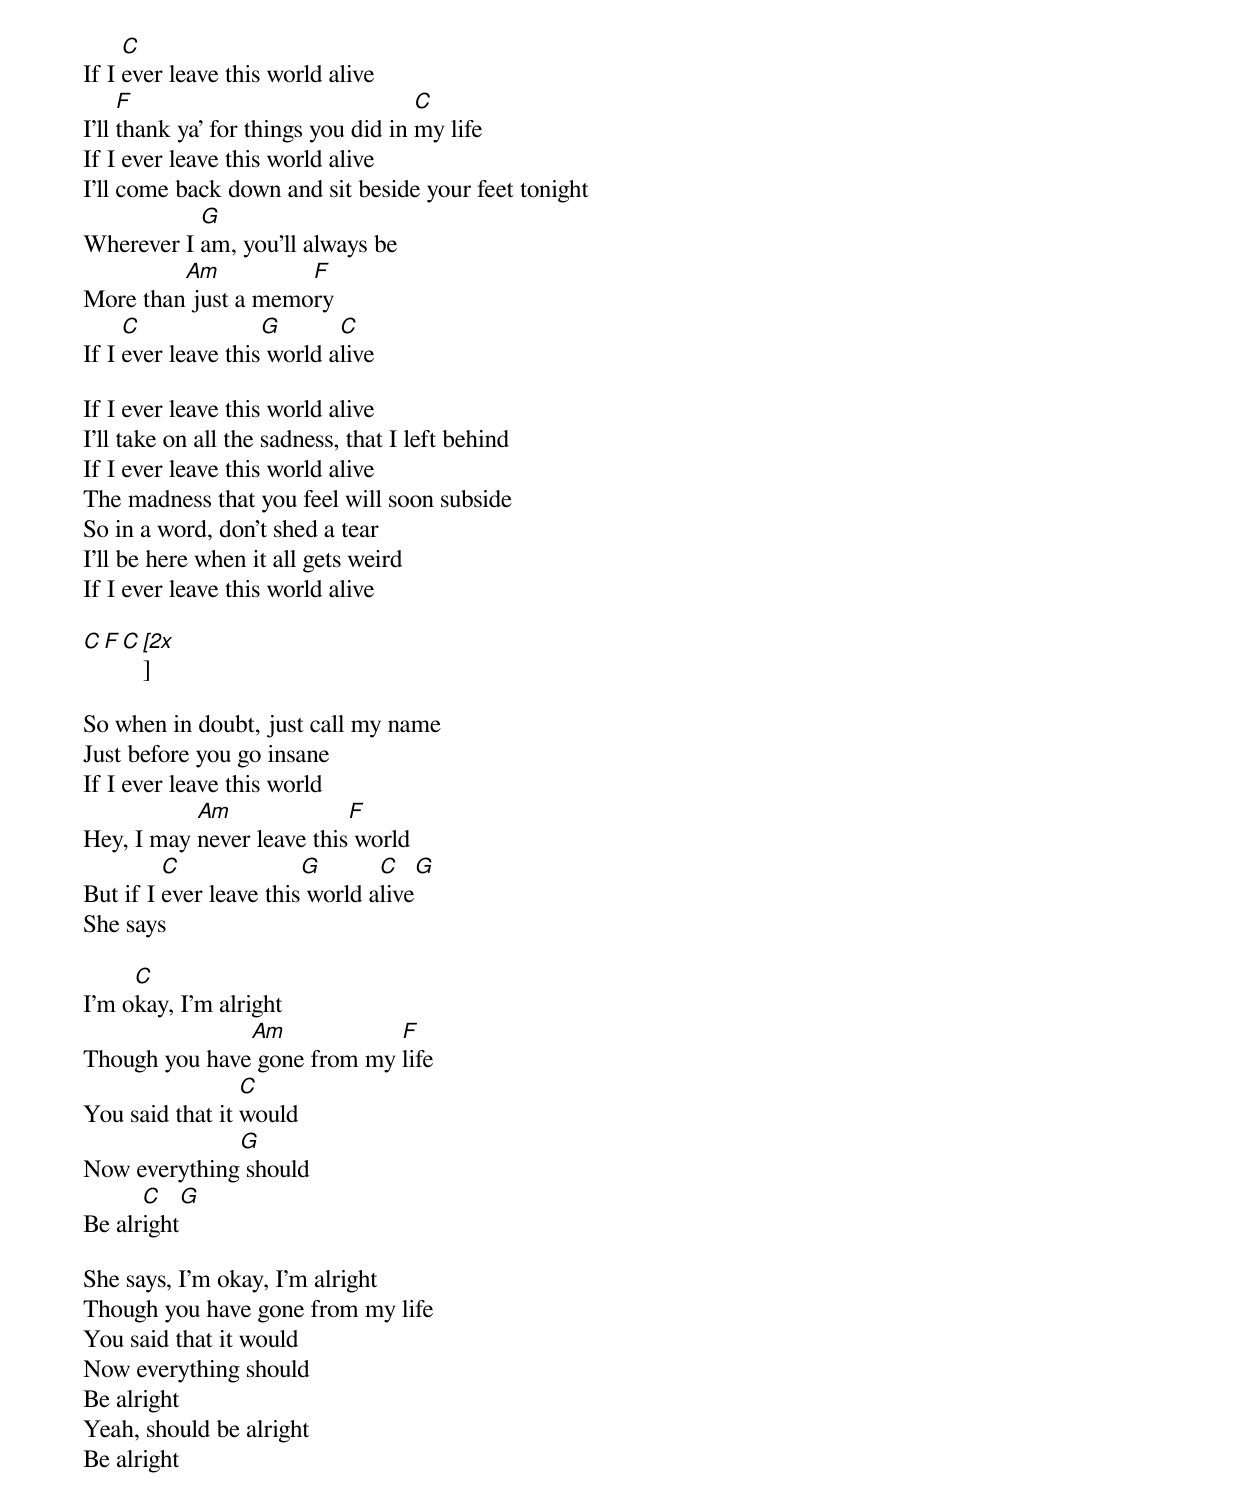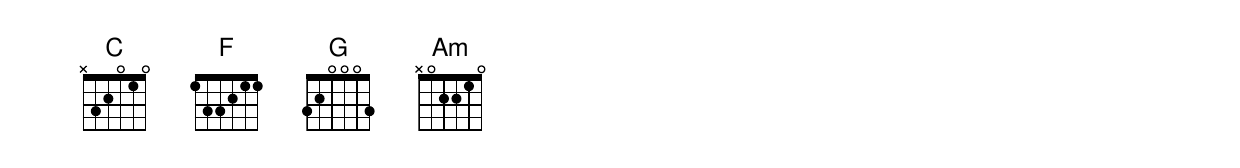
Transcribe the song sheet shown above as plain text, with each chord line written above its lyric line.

     C
If I ever leave this world alive
     F                               C
I'll thank ya' for things you did in my life
If I ever leave this world alive
I'll come back down and sit beside your feet tonight
           G
Wherever I am, you'll always be
         Am          F
More than just a memory
     C              G       C
If I ever leave this world alive

If I ever leave this world alive
I'll take on all the sadness, that I left behind
If I ever leave this world alive
The madness that you feel will soon subside
So in a word, don't shed a tear
I'll be here when it all gets weird
If I ever leave this world alive

C F C [2x]

So when in doubt, just call my name
Just before you go insane
If I ever leave this world
           Am              F
Hey, I may never leave this world
         C              G       C   G
But if I ever leave this world alive
She says

     C
I'm okay, I'm alright
               Am            F
Though you have gone from my life
                 C
You said that it would
              G
Now everything should
      C   G
Be alright

She says, I'm okay, I'm alright
Though you have gone from my life
You said that it would
Now everything should
Be alright
Yeah, should be alright
Be alright
